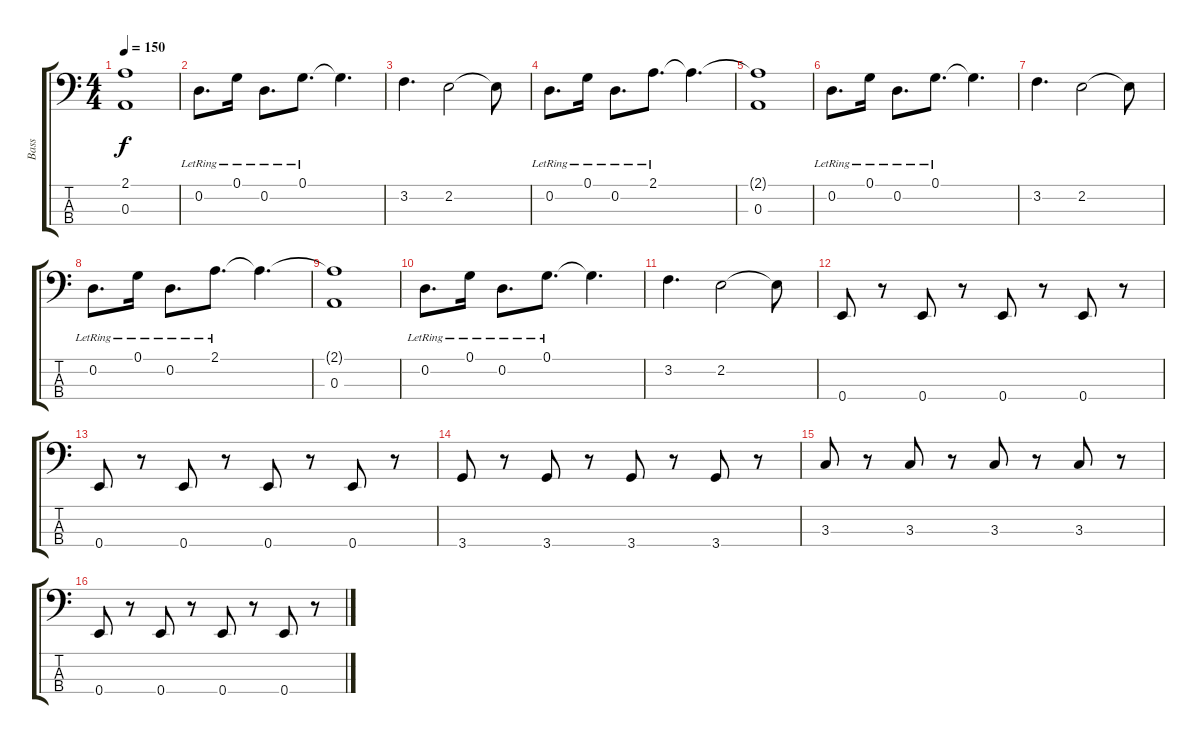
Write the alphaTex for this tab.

\track ("Bass" "Bass") {instrument electricbassfinger}
\staff {score tabs}
\tuning (G2 D2 A1 E1) {hide}
\ts (4 4)
\tempo 150
\clef f4
\ks c
(2.1{t} 0.3).1{dy f} |
0.2{lr}.8{d} 0.1{lr}.16 0.2{lr}.8{d} 0.1{lr}.8{d} 0.1{t}.4{d} |
3.2.4{d} 2.2.2 2.2{t}.8 |
0.2{lr}.8{d} 0.1{lr}.16 0.2{lr}.8{d} 2.1{lr}.8{d} 2.1{t}.4{d} |
(2.1{t} 0.3).1 |
0.2{lr}.8{d} 0.1{lr}.16 0.2{lr}.8{d} 0.1{lr}.8{d} 0.1{t}.4{d} |
3.2.4{d} 2.2.2 2.2{t}.8 |
0.2{lr}.8{d} 0.1{lr}.16 0.2{lr}.8{d} 2.1{lr}.8{d} 2.1{t}.4{d} |
(2.1{t} 0.3).1 |
0.2{lr}.8{d} 0.1{lr}.16 0.2{lr}.8{d} 0.1{lr}.8{d} 0.1{t}.4{d} |
3.2.4{d} 2.2.2 2.2{t}.8 |
0.4.8 r.8 0.4.8 r.8 0.4.8 r.8 0.4.8 r.8 |
0.4.8 r.8 0.4.8 r.8 0.4.8 r.8 0.4.8 r.8 |
3.4.8 r.8 3.4.8 r.8 3.4.8 r.8 3.4.8 r.8 |
3.3.8 r.8 3.3.8 r.8 3.3.8 r.8 3.3.8 r.8 |
0.4.8 r.8 0.4.8 r.8 0.4.8 r.8 0.4.8 r.8
